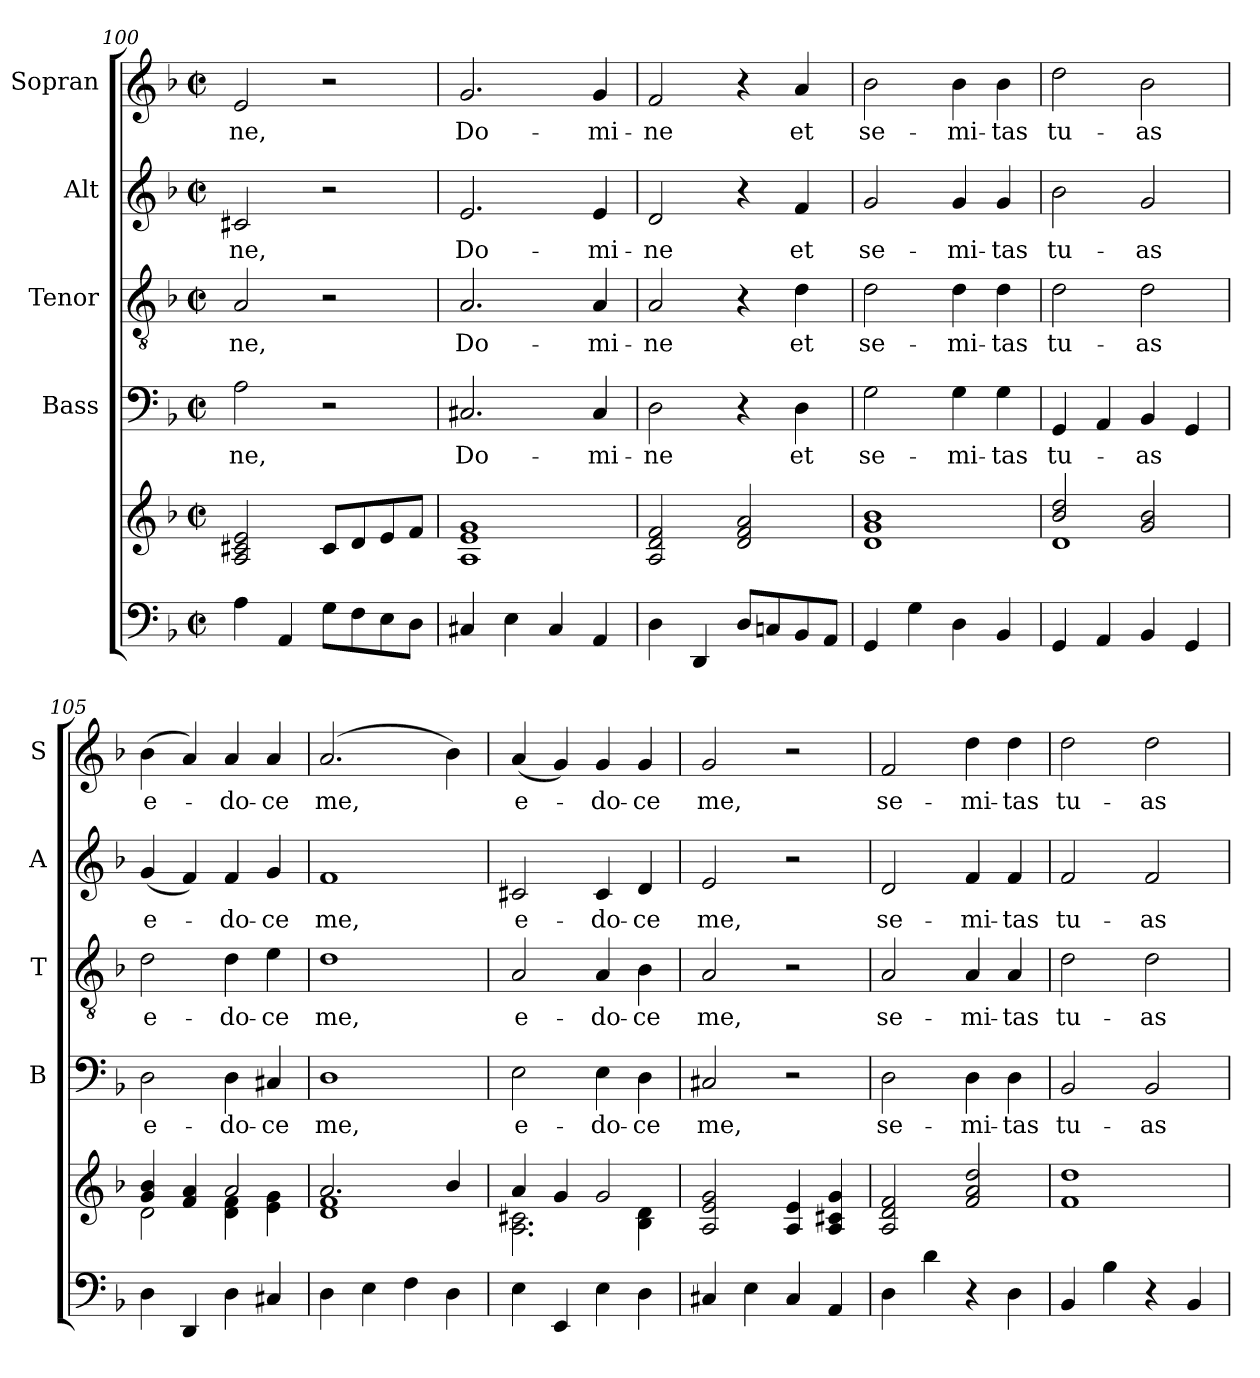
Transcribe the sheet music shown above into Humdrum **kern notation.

**kern	**kern	**kern	**text	**kern	**text	**kern	**text	**kern	**text
*part5	*part5	*part4	*part4	*part3	*part3	*part2	*part2	*part1	*part1
*staff6	*staff5	*staff4	*staff4	*staff3	*staff3	*staff2	*staff2	*staff1	*staff1
*	*	*I"Bass	*	*I"Tenor	*	*I"Alt	*	*I"Sopran	*
*	*	*I'B	*	*I'T	*	*I'A	*	*I'S	*
*clefF4	*clefG2	*clefF4	*	*clefGv2	*	*clefG2	*	*clefG2	*
*k[b-]	*k[b-]	*k[b-]	*	*k[b-]	*	*k[b-]	*	*k[b-]	*
*F:	*F:	*F:	*	*F:	*	*F:	*	*F:	*
*M2/2	*M2/2	*M2/2	*	*M2/2	*	*M2/2	*	*M2/2	*
*met(c|)	*met(c|)	*met(c|)	*	*met(c|)	*	*met(c|)	*	*met(c|)	*
=100	=100	=100	=100	=100	=100	=100	=100	=100	=100
!	!	!	!LO:LY:b	!	!LO:LY:b	!	!LO:LY:b	!	!LO:LY:b
4A\	2A/ 2c#X/ 2e/	2A\	-ne,	2A/	-ne,	2c#X/	-ne,	2e/	-ne,
4AA/	.	.	.	.	.	.	.	.	.
8G\L	8c#/L	2r	.	2r	.	2r	.	2r	.
8F\	8d/	.	.	.	.	.	.	.	.
8E\	8e/	.	.	.	.	.	.	.	.
8D\J	8f/J	.	.	.	.	.	.	.	.
=101	=101	=101	=101	=101	=101	=101	=101	=101	=101
!	!	!	!LO:LY:b	!	!LO:LY:b	!	!LO:LY:b	!	!LO:LY:b
4C#X/	1A 1e 1g	2.C#X/	Do-	2.A/	Do-	2.e/	Do-	2.g/	Do-
4E\	.	.	.	.	.	.	.	.	.
4C#/	.	.	.	.	.	.	.	.	.
!	!	!	!LO:LY:b	!	!LO:LY:b	!	!LO:LY:b	!	!LO:LY:b
4AA/	.	4C#/	-mi-	4A/	-mi-	4e/	-mi-	4g/	-mi-
=102	=102	=102	=102	=102	=102	=102	=102	=102	=102
!	!	!	!LO:LY:b	!	!LO:LY:b	!	!LO:LY:b	!	!LO:LY:b
4D\	2A/ 2d/ 2f/	2D\	-ne	2A/	-ne	2d/	-ne	2f/	-ne
4DD/	.	.	.	.	.	.	.	.	.
8D/L	2d/ 2f/ 2a/	4r	.	4r	.	4r	.	4r	.
8Cn/	.	.	.	.	.	.	.	.	.
!	!	!	!LO:LY:b	!	!LO:LY:b	!	!LO:LY:b	!	!LO:LY:b
8BB-/	.	4D\	et	4d\	et	4f/	et	4a/	et
8AA/J	.	.	.	.	.	.	.	.	.
=103	=103	=103	=103	=103	=103	=103	=103	=103	=103
!	!	!	!LO:LY:b	!	!LO:LY:b	!	!LO:LY:b	!	!LO:LY:b
4GG/	1d 1g 1b-	2G\	se-	2d\	se-	2g/	se-	2b-\	se-
4G\	.	.	.	.	.	.	.	.	.
!	!	!	!LO:LY:b	!	!LO:LY:b	!	!LO:LY:b	!	!LO:LY:b
4D\	.	4G\	-mi-	4d\	-mi-	4g/	-mi-	4b-\	-mi-
!	!	!	!LO:LY:b	!	!LO:LY:b	!	!LO:LY:b	!	!LO:LY:b
4BB-/	.	4G\	-tas	4d\	-tas	4g/	-tas	4b-\	-tas
=104	=104	=104	=104	=104	=104	=104	=104	=104	=104
*	*^	*	*	*	*	*	*	*	*
!	!	!	!	!LO:LY:b	!	!LO:LY:b	!	!LO:LY:b	!	!LO:LY:b
4GG/	2b-/ 2dd/	1d	4GG/	tu-	2d\	tu-	2b-\	tu-	2dd\	tu-
4AA/	.	.	4AA/	.	.	.	.	.	.	.
!	!	!	!	!LO:LY:b	!	!LO:LY:b	!	!LO:LY:b	!	!LO:LY:b
4BB-/	2g/ 2b-/	.	4BB-/	-as	2d\	-as	2g/	-as	2b-\	-as
4GG/	.	.	4GG/	.	.	.	.	.	.	.
!!LO:LB:g=z
=105	=105	=105	=105	=105	=105	=105	=105	=105	=105	=105
!	!	!	!	!LO:LY:b	!	!LO:LY:b	!	!LO:LY:b	!	!LO:LY:b
4D\	4g/ 4b-/	2d\	2D\	e-	2d\	e-	(<4g/	e-	(>4b-\	e-
4DD/	4f/ 4a/	.	.	.	.	.	4f/)	.	4a/)	.
!	!	!	!	!LO:LY:b	!	!LO:LY:b	!	!LO:LY:b	!	!LO:LY:b
4D\	2a/	4d\ 4f\	4D\	-do-	4d\	-do-	4f/	-do-	4a/	-do-
!	!	!	!	!LO:LY:b	!	!LO:LY:b	!	!LO:LY:b	!	!LO:LY:b
4C#X/	.	4e\ 4g\	4C#X/	-ce	4e\	-ce	4g/	-ce	4a/	-ce
=106	=106	=106	=106	=106	=106	=106	=106	=106	=106	=106
!	!	!	!	!LO:LY:b	!	!LO:LY:b	!	!LO:LY:b	!	!LO:LY:b
4D\	2.a/	1d 1f	1D	me,	1d	me,	1f	me,	(2.a/	me,
4E\	.	.	.	.	.	.	.	.	.	.
4F\	.	.	.	.	.	.	.	.	.	.
4D\	4b-/	.	.	.	.	.	.	.	4b-\)	.
=107	=107	=107	=107	=107	=107	=107	=107	=107	=107	=107
!	!	!	!	!LO:LY:b	!	!LO:LY:b	!	!LO:LY:b	!	!LO:LY:b
4E\	4a/	2.A\ 2.c#X\	2E\	e-	2A/	e-	2c#X/	e-	(<4a/	e-
4EE/	4g/	.	.	.	.	.	.	.	4g/)	.
!	!	!	!	!LO:LY:b	!	!LO:LY:b	!	!LO:LY:b	!	!LO:LY:b
4E\	2g/	.	4E\	-do-	4A/	-do-	4c#/	-do-	4g/	-do-
!	!	!	!	!LO:LY:b	!	!LO:LY:b	!	!LO:LY:b	!	!LO:LY:b
4D\	.	4B-\ 4d\	4D\	-ce	4B-\	-ce	4d/	-ce	4g/	-ce
=108	=108	=108	=108	=108	=108	=108	=108	=108	=108	=108
!	!	!	!	!LO:LY:b	!	!LO:LY:b	!	!LO:LY:b	!	!LO:LY:b
*	*v	*v	*	*	*	*	*	*	*	*
4C#X/	2A/ 2e/ 2g/	2C#X/	me,	2A/	me,	2e/	me,	2g/	me,
4E\	.	.	.	.	.	.	.	.	.
4C#/	4A/ 4e/	2r	.	2r	.	2r	.	2r	.
4AA/	4A/ 4c#X/ 4g/	.	.	.	.	.	.	.	.
=109	=109	=109	=109	=109	=109	=109	=109	=109	=109
!	!	!	!LO:LY:b	!	!LO:LY:b	!	!LO:LY:b	!	!LO:LY:b
4D\	2A/ 2d/ 2f/	2D\	se-	2A/	se-	2d/	se-	2f/	se-
4d\	.	.	.	.	.	.	.	.	.
!	!	!	!LO:LY:b	!	!LO:LY:b	!	!LO:LY:b	!	!LO:LY:b
4r	2f/ 2a/ 2dd/	4D\	-mi-	4A/	-mi-	4f/	-mi-	4dd\	-mi-
!	!	!	!LO:LY:b	!	!LO:LY:b	!	!LO:LY:b	!	!LO:LY:b
4D\	.	4D\	-tas	4A/	-tas	4f/	-tas	4dd\	-tas
=110	=110	=110	=110	=110	=110	=110	=110	=110	=110
!	!	!	!LO:LY:b	!	!LO:LY:b	!	!LO:LY:b	!	!LO:LY:b
4BB-/	1f 1dd	2BB-/	tu-	2d\	tu-	2f/	tu-	2dd\	tu-
4B-\	.	.	.	.	.	.	.	.	.
!	!	!	!LO:LY:b	!	!LO:LY:b	!	!LO:LY:b	!	!LO:LY:b
4r	.	2BB-/	-as	2d\	-as	2f/	-as	2dd\	-as
4BB-/	.	.	.	.	.	.	.	.	.
=	=	=	=	=	=	=	=	=	=
*-	*-	*-	*-	*-	*-	*-	*-	*-	*-
